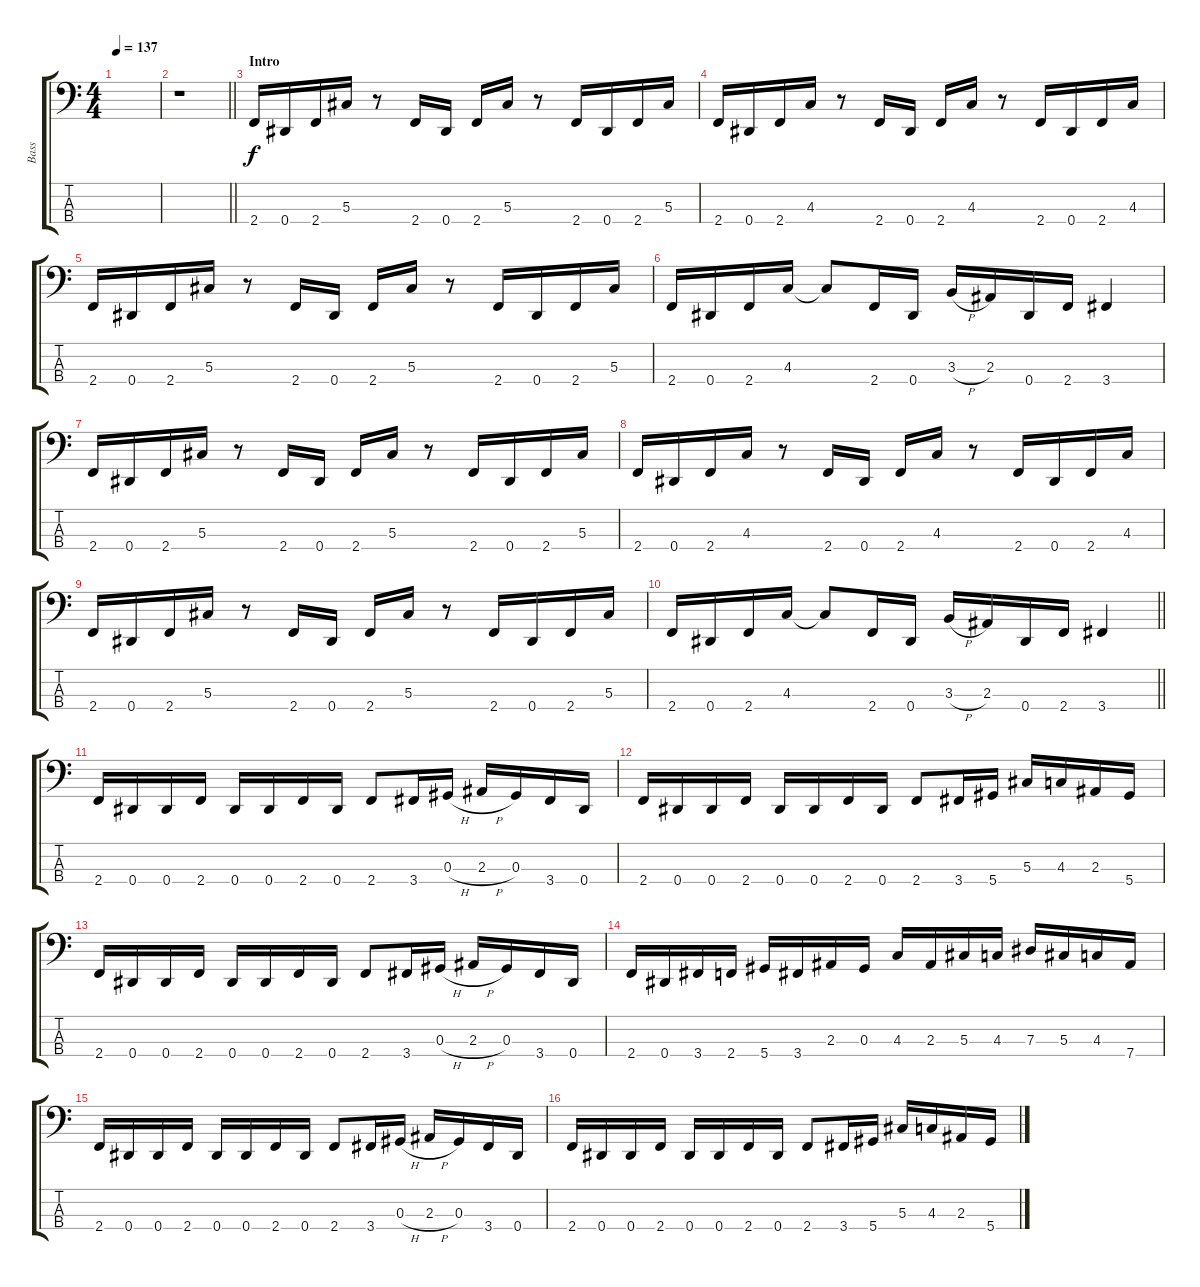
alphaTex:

\track ("Bass" "Bass") {instrument electricbassfinger}
\staff {score tabs}
\tuning (Gb2 Db2 Ab1 Eb1) {hide}
\ts (4 4)
\tempo 137
\clef f4
\ks c
|
\barLineRight lightlight
r.1 |
\section ("" "Intro")
2.4.16 0.4.16 2.4.16 5.3.16 r.8 2.4.16 0.4.16 2.4.16 5.3.16 r.8 2.4.16 0.4.16 2.4.16 5.3.16 |
2.4.16 0.4.16 2.4.16 4.3.16 r.8 2.4.16 0.4.16 2.4.16 4.3.16 r.8 2.4.16 0.4.16 2.4.16 4.3.16 |
2.4.16 0.4.16 2.4.16 5.3.16 r.8 2.4.16 0.4.16 2.4.16 5.3.16 r.8 2.4.16 0.4.16 2.4.16 5.3.16 |
2.4.16 0.4.16 2.4.16 4.3.16 4.3{t}.8 2.4.16 0.4.16 3.3{h}.16 2.3.16 0.4.16 2.4.16 3.4.4 |
2.4.16 0.4.16 2.4.16 5.3.16 r.8 2.4.16 0.4.16 2.4.16 5.3.16 r.8 2.4.16 0.4.16 2.4.16 5.3.16 |
2.4.16 0.4.16 2.4.16 4.3.16 r.8 2.4.16 0.4.16 2.4.16 4.3.16 r.8 2.4.16 0.4.16 2.4.16 4.3.16 |
2.4.16 0.4.16 2.4.16 5.3.16 r.8 2.4.16 0.4.16 2.4.16 5.3.16 r.8 2.4.16 0.4.16 2.4.16 5.3.16 |
\barLineRight lightlight
2.4.16 0.4.16 2.4.16 4.3.16 4.3{t}.8 2.4.16 0.4.16 3.3{h}.16 2.3.16 0.4.16 2.4.16 3.4.4 |
\section ("" "")
2.4.16 0.4.16 0.4.16 2.4.16 0.4.16 0.4.16 2.4.16 0.4.16 2.4.8 3.4.16 0.3{h}.16 2.3{h}.16 0.3.16 3.4.16 0.4.16 |
2.4.16 0.4.16 0.4.16 2.4.16 0.4.16 0.4.16 2.4.16 0.4.16 2.4.8 3.4.16 5.4.16 5.3.16 4.3.16 2.3.16 5.4.16 |
2.4.16 0.4.16 0.4.16 2.4.16 0.4.16 0.4.16 2.4.16 0.4.16 2.4.8 3.4.16 0.3{h}.16 2.3{h}.16 0.3.16 3.4.16 0.4.16 |
2.4.16 0.4.16 3.4.16 2.4.16 5.4.16 3.4.16 2.3.16 0.3.16 4.3.16 2.3.16 5.3.16 4.3.16 7.3.16 5.3.16 4.3.16 7.4.16 |
2.4.16 0.4.16 0.4.16 2.4.16 0.4.16 0.4.16 2.4.16 0.4.16 2.4.8 3.4.16 0.3{h}.16 2.3{h}.16 0.3.16 3.4.16 0.4.16 |
2.4.16 0.4.16 0.4.16 2.4.16 0.4.16 0.4.16 2.4.16 0.4.16 2.4.8 3.4.16 5.4.16 5.3.16 4.3.16 2.3.16 5.4.16
